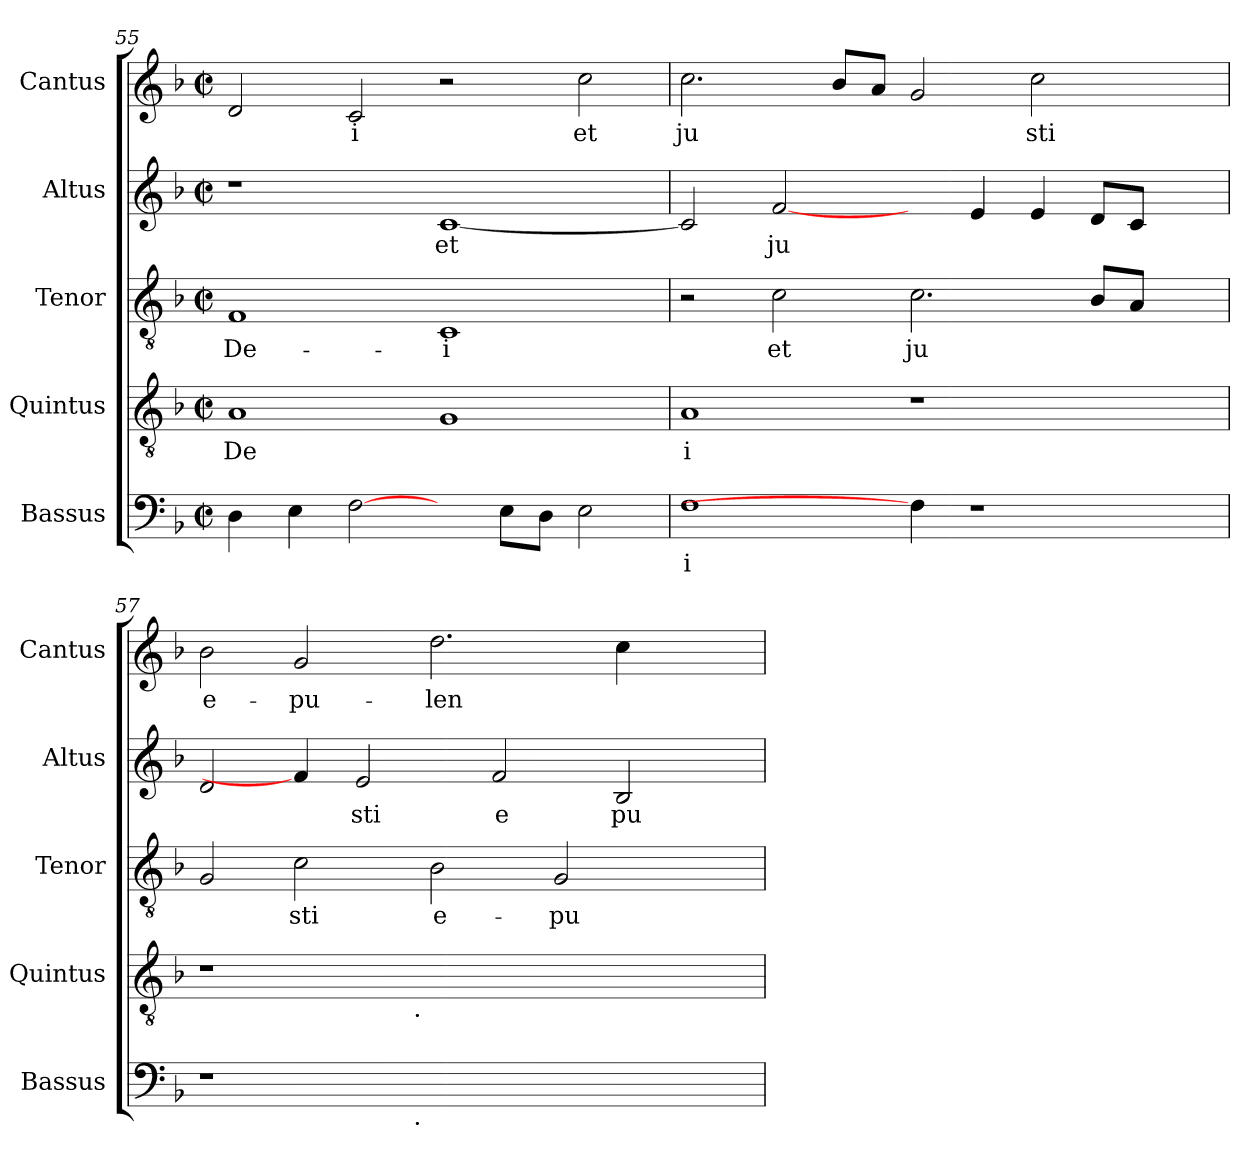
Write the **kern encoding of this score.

**kern	**text	**kern	**text	**kern	**text	**kern	**text	**kern	**text
*part5	*part5	*part4	*part4	*part3	*part3	*part2	*part2	*part1	*part1
*staff5	*staff5	*staff4	*staff4	*staff3	*staff3	*staff2	*staff2	*staff1	*staff1
*I"Bassus	*	*I"Quintus	*	*I"Tenor	*	*I"Altus	*	*I"Cantus	*
*I'Bassus	*	*I'Quintus	*	*I'Tenor	*	*I'Altus	*	*I'Cantus	*
*clefF4	*	*clefGv2	*	*clefGv2	*	*clefG2	*	*clefG2	*
*k[b-]	*	*k[b-]	*	*k[b-]	*	*k[b-]	*	*k[b-]	*
*F:	*	*F:	*	*F:	*	*F:	*	*F:	*
*M2/2	*	*M2/2	*	*M2/2	*	*M2/2	*	*M2/2	*
*met(c|)	*	*met(c|)	*	*met(c|)	*	*met(c|)	*	*met(c|)	*
=55	=55	=55	=55	=55	=55	=55	=55	=55	=55
!	!LO:LY:b:cj	!	!LO:LY:b:cj	!	!LO:LY:b:cj	!	!	!	!LO:LY:b:cj
4D\	--	1A	De	1F	De-	1r	.	2d/	--
!	!LO:LY:b:cj	!	!	!	!	!	!	!	!
4E\	--	.	.	.	.	.	.	.	.
!	!LO:LY:b:cj	!	!	!	!	!	!	!	!LO:LY:b:cj
[2F\	--	.	.	.	.	.	.	2c/	-i
!	!	!	!LO:LY:b:cj	!	!LO:LY:b:cj	!	!LO:LY:b:cj	!	!
4ryy	.	1G	.	1C	-i	[<1c	et	2r	.
!	!LO:LY:b:cj	!	!	!	!	!	!	!	!
8E\L	--	.	.	.	.	.	.	.	.
!	!LO:LY:b:cj	!	!	!	!	!	!	!	!
8D\J	--	.	.	.	.	.	.	.	.
!	!LO:LY:b:cj	!	!	!	!	!	!	!	!LO:LY:b:cj
2E\	--	.	.	.	.	.	.	2cc\	et
=56	=56	=56	=56	=56	=56	=56	=56	=56	=56
!	!LO:LY:b:cj	!	!LO:LY:b:cj	!	!	!	!LO:LY:b:cj	!	!LO:LY:b:cj
1F	-i	1A	i	2r	.	2c/]	.	2.cc\	ju-
!	!	!	!	!	!LO:LY:b:cj	!	!LO:LY:b:cj	!	!
.	.	.	.	2c\	et	[2f/	ju-	.	.
!	!	!	!	!	!	!	!	!	!LO:LY:b:cj
.	.	.	.	.	.	.	.	8b-/L	--
!	!	!	!	!	!	!	!	!	!LO:LY:b:cj
.	.	.	.	.	.	.	.	8a/J	--
!	!	!	!	!	!LO:LY:b:cj	!	!	!	!LO:LY:b:cj
4F\]	.	1r	.	2.c\	ju-	4ryy	.	2g/	--
!	!	!	!	!	!	!	!LO:LY:b:cj	!	!
1r	.	.	.	.	.	4e/	--	.	.
!	!	!	!	!	!	!	!LO:LY:b:cj	!	!LO:LY:b:cj
.	.	.	.	.	.	4e/	--	2cc\	-sti
!	!	!	!	!	!LO:LY:b:cj	!	!LO:LY:b:cj	!	!
.	.	.	.	8B-/L	--	8d/L	--	.	.
!	!	!	!	!	!LO:LY:b:cj	!	!LO:LY:b:cj	!	!
.	.	.	.	8A/J	--	8c/J	--	.	.
.	.	4ryy	.	4ryy	.	4ryy	.	4ryy	.
!!LO:LB:g=z
=57	=57	=57	=57	=57	=57	=57	=57	=57	=57
!	!	!	!	!	!LO:LY:b:cj	!	!LO:LY:b:cj	!	!LO:LY:b:cj
*^	*	*^	*	*	*	*	*	*	*
1r	2ryy	.	1r	2ryy	.	2G/	--	2d/	--	2b-\	e-
!	!	!	!	!	!	!	!LO:LY:b:cj	!	!	!	!LO:LY:b:cj
.	4...ryy	.	.	4...ryy	.	2c\	-sti	4f/]	.	2g/	-pu-
!	!	!	!	!	!	!	!	!	!LO:LY:b:cj	!	!
.	.	.	.	.	.	.	.	2e/	-sti	.	.
!	!	!	!	!LO:TX:b:t=.	!	!	!	!	!	!	!
!	!LO:TX:b:t=.	!	!	!	!	!	!	!	!	!	!
.	1ryy	.	.	1ryy	.	.	.	.	.	.	.
!	!	!	!	!	!	!	!LO:LY:b:cj	!	!	!	!LO:LY:b:cj
1ryy	.	.	1ryy	.	.	2B-\	e-	.	.	2.dd\	-len-
!	!	!	!	!	!	!	!	!	!LO:LY:b:cj	!	!
.	.	.	.	.	.	.	.	2f/	e	.	.
!	!	!	!	!	!	!	!LO:LY:b:cj	!	!	!	!
.	.	.	.	.	.	2G/	-pu-	.	.	.	.
!	!	!	!	!	!	!	!	!	!LO:LY:b:cj	!	!LO:LY:b:cj
.	.	.	.	.	.	.	.	2B-/	pu	4cc\	--
.	4ryy	.	.	4ryy	.	.	.	.	.	.	.
4ryy	.	.	4ryy	.	.	4ryy	.	.	.	4ryy	.
.	32ryy	.	.	32ryy	.	.	.	.	.	.	.
*v	*v	*	*	*	*	*	*	*	*	*	*
*	*	*v	*v	*	*	*	*	*	*	*
=	=	=	=	=	=	=	=	=	=
*-	*-	*-	*-	*-	*-	*-	*-	*-	*-
